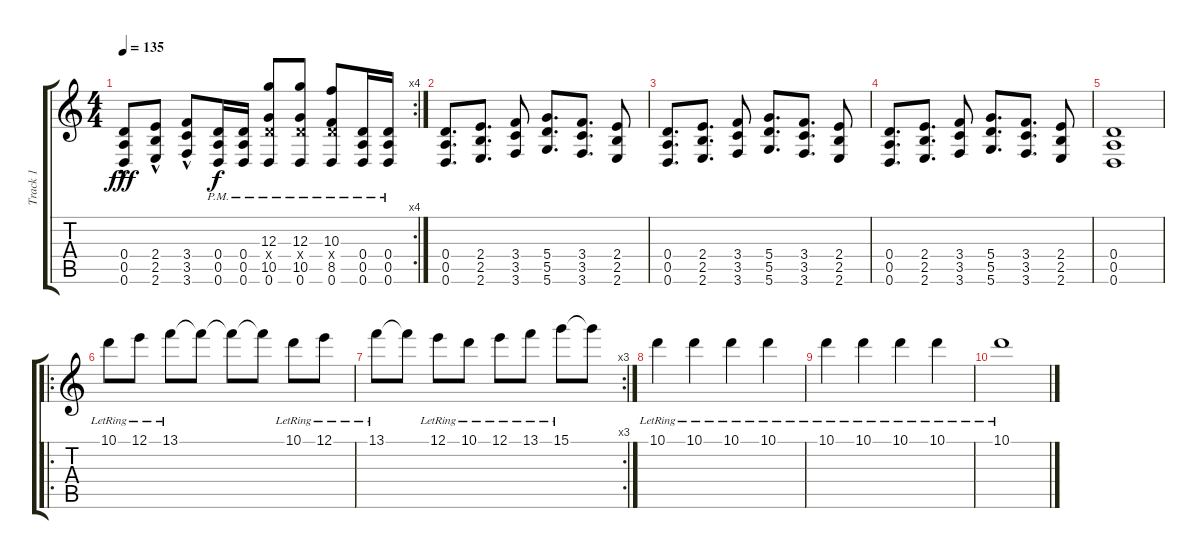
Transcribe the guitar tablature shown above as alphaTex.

\track ("Track 1" "Track 1") {instrument acousticguitarsteel}
\staff {score tabs}
\tuning (E4 B3 G3 D3 A2 D2) {hide}
\rc 4
\ts (4 4)
\tempo 135
\clef g2
\ks c
(0.4{hac} 0.5{hac} 0.6{hac}).8{dy fff} (2.4{hac} 2.5{hac} 2.6{hac}).8 (3.4{hac} 3.5{hac} 3.6{hac}).8 (0.4{pm} 0.5 0.6{pm}).16{dy f} (0.4{pm} 0.5 0.6{pm}).16 (12.3 0.4{x} 10.5 0.6{pm}).8 (12.3 0.4{x} 10.5 0.6{pm}).8 (10.3 0.4{x} 8.5 0.6{pm}).8 (0.4{pm} 0.5 0.6{pm}).16 (0.4{pm} 0.5 0.6{pm}).16 |
(0.4 0.5 0.6).8{d} (2.4 2.5 2.6).8{d} (3.4 3.5 3.6).8 (5.4 5.5 5.6).8{d} (3.4 3.5 3.6).8{d} (2.4 2.5 2.6).8 |
(0.4 0.5 0.6).8{d} (2.4 2.5 2.6).8{d} (3.4 3.5 3.6).8 (5.4 5.5 5.6).8{d} (3.4 3.5 3.6).8{d} (2.4 2.5 2.6).8 |
(0.4 0.5 0.6).8{d} (2.4 2.5 2.6).8{d} (3.4 3.5 3.6).8 (5.4 5.5 5.6).8{d} (3.4 3.5 3.6).8{d} (2.4 2.5 2.6).8 |
(0.4 0.5 0.6).1 |
\ro
10.1{lr}.8 12.1{lr}.8 13.1{lr}.8 13.1{t}.8 13.1{t}.8 13.1{t}.8 10.1{lr}.8 12.1{lr}.8 |
\rc 3
13.1{lr}.8 13.1{t}.8 12.1{lr}.8 10.1{lr}.8 12.1{lr}.8 13.1{lr}.8 15.1{lr}.8 15.1{t}.8 |
10.1{lr}.4{volume 6} 10.1{lr}.4 10.1{lr}.4 10.1{lr}.4 |
10.1{lr}.4 10.1{lr}.4 10.1{lr}.4 10.1{lr}.4 |
10.1{lr}.1
